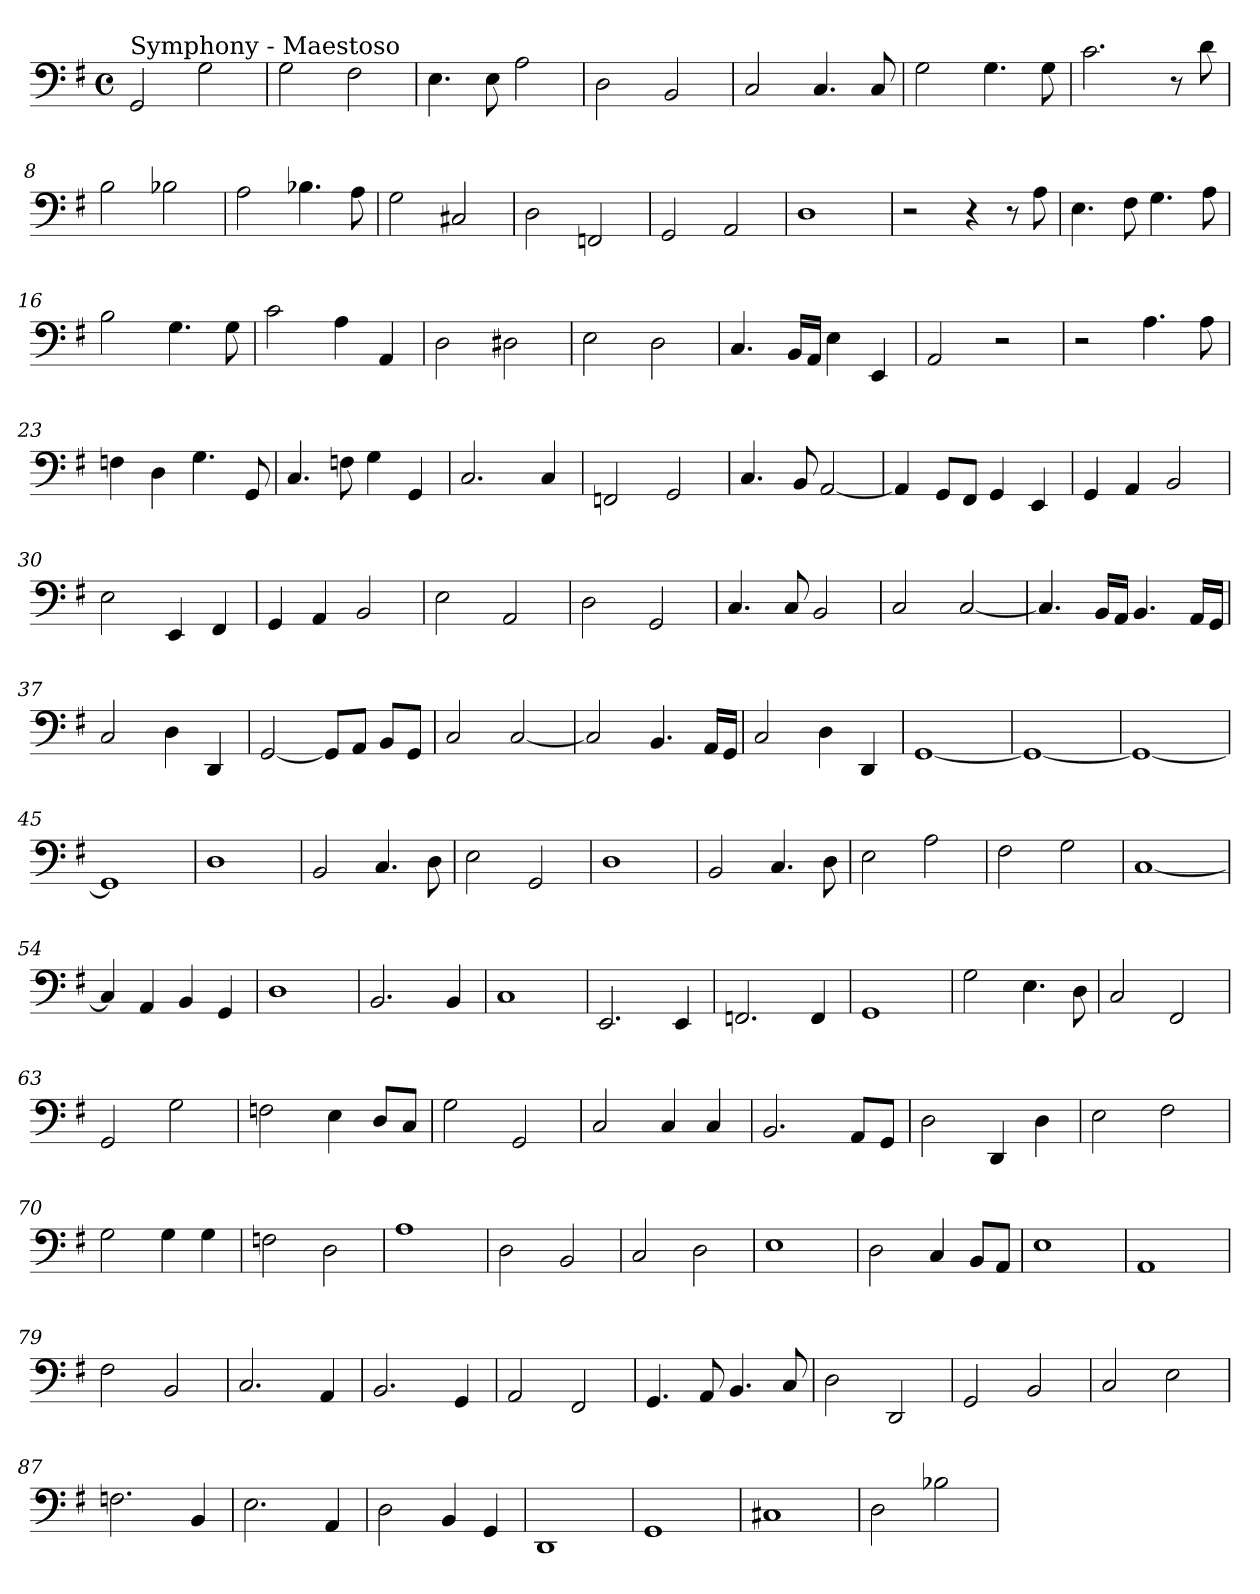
**kern
*part1
*staff1
*clefF4
*k[f#]
*G:
*M4/4
*met(c)
=1
!LO:TX:a:t=Symphony - Maestoso
2GG/
2G\
=2
2G\
2F#\
=3
4.E\
8E\
2A\
=4
2D\
2BB/
=5
2C/
4.C/
8C/
=6
2G\
4.G\
8G\
=7
2.c\
8r
8d\
!!LO:LB:g=z
=8
2B\
2B-X\
=9
2A\
4.B-X\
8A\
=10
2G\
2C#X/
=11
2D\
2FFn/
=12
2GG/
2AA/
=13
1D
=14
2r
4r
8r
8A\
!!LO:LB:g=z
=15
4.E\
8F#\
4.G\
8A\
=16
2B\
4.G\
8G\
=17
2c\
4A\
4AA/
=18
2D\
2D#X\
=19
2E\
2D\
=20
4.C/
16BB/LL
16AA/JJ
4E\
4EE/
=21
2AA/
2r
!!LO:LB:g=z
=22
2r
4.A\
8A\
=23
4Fn\
4D\
4.G\
8GG/
=24
4.C/
8Fn\
4G\
4GG/
=25
2.C/
4C/
=26
2FFn/
2GG/
=27
4.C/
8BB/
[2AA/
=28
4AA/]
8GG/L
8FF#/J
4GG/
4EE/
!!LO:LB:g=z
=29
4GG/
4AA/
2BB/
=30
2E\
4EE/
4FF#/
=31
4GG/
4AA/
2BB/
=32
2E\
2AA/
=33
2D\
2GG/
=34
4.C/
8C/
2BB/
=35
2C/
[2C/
!!LO:LB:g=z
=36
4.C/]
16BB/LL
16AA/JJ
4.BB/
16AA/LL
16GG/JJ
=37
2C/
4D\
4DD/
=38
[2GG/
8GG/L]
8AA/J
8BB/L
8GG/J
=39
2C/
[2C/
=40
2C/]
4.BB/
16AA/LL
16GG/JJ
=41
2C/
4D\
4DD/
=42
[1GG
!!LO:LB:g=z
=43
1GG_
=44
1GG_
=45
1GG]
=46
1D
=47
2BB/
4.C/
8D\
=48
2E\
2GG/
=49
1D
!!LO:LB:g=z
=50
2BB/
4.C/
8D\
=51
2E\
2A\
=52
2F#\
2G\
=53
[1C
=54
4C/]
4AA/
4BB/
4GG/
=55
1D
=56
2.BB/
4BB/
!!LO:LB:g=z
=57
1C
=58
2.EE/
4EE/
=59
2.FFn/
4FF/
=60
1GG
=61
2G\
4.E\
8D\
=62
2C/
2FF#/
=63
2GG/
2G\
!!LO:LB:g=z
=64
2Fn\
4E\
8D/L
8C/J
=65
2G\
2GG/
=66
2C/
4C/
4C/
=67
2.BB/
8AA/L
8GG/J
=68
2D\
4DD/
4D\
=69
2E\
2F#\
=70
2G\
4G\
4G\
!!LO:LB:g=z
=71
2Fn\
2D\
=72
1A
=73
2D\
2BB/
=74
2C/
2D\
=75
1E
=76
2D\
4C/
8BB/L
8AA/J
=77
1E
!!LO:LB:g=z
=78
1AA
=79
2F#\
2BB/
=80
2.C/
4AA/
=81
2.BB/
4GG/
=82
2AA/
2FF#/
=83
4.GG/
8AA/
4.BB/
8C/
=84
2D\
2DD/
!!LO:LB:g=z
=85
2GG/
2BB/
=86
2C/
2E\
=87
2.Fn\
4BB/
=88
2.E\
4AA/
=89
2D\
4BB/
4GG/
=90
1DD
=91
1GG
!!LO:LB:g=z
=92
1C#X
=93
2D\
2B-X\
=
*-
